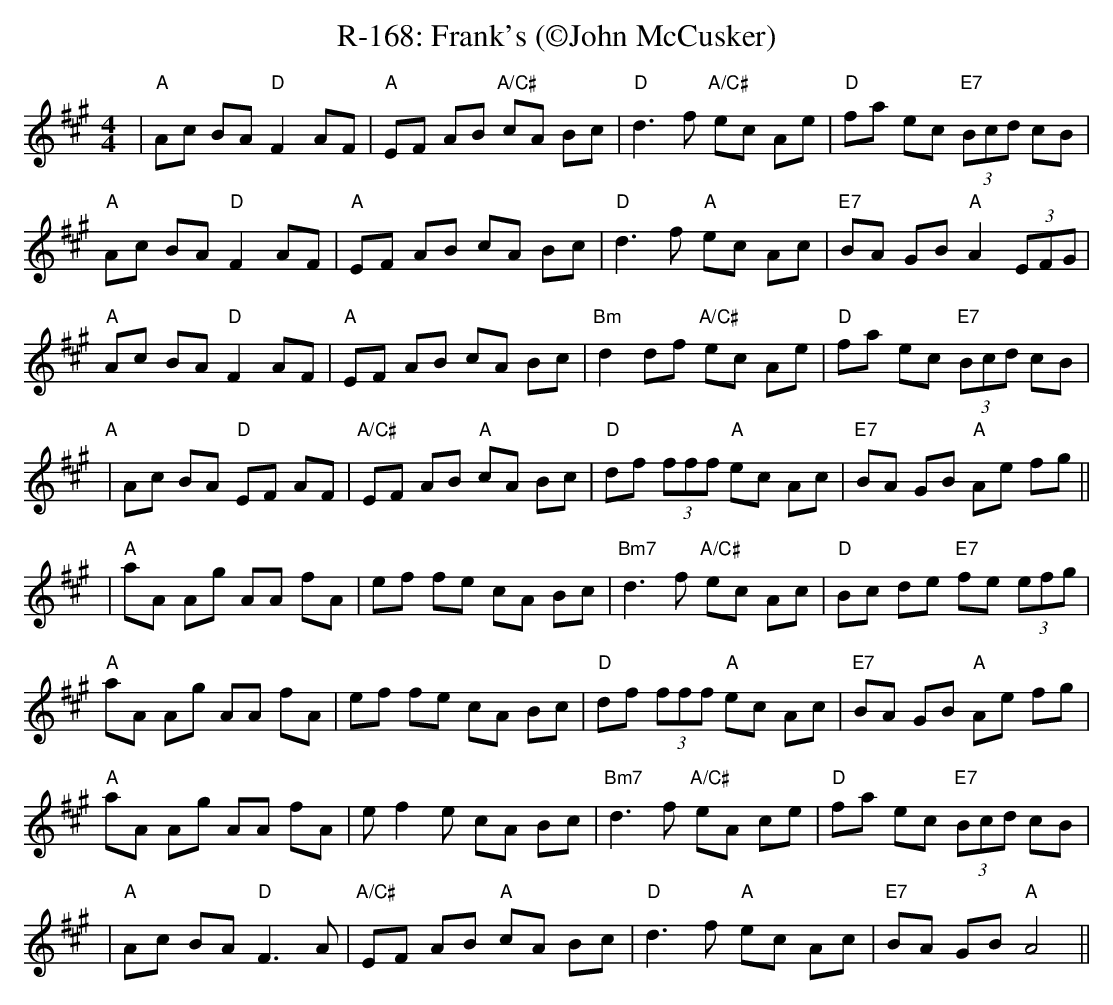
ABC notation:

X:1
T: R-168: Frank's (\251John McCusker)
M: 4/4
L: 1/8
K: Amaj
|"A"Ac BA "D"F2 AF|"A"EF AB "A/C#"cA Bc |"D"d3 f "A/C#"ec Ae |"D"fa ec "E7"(3Bcd cB |
"A"Ac BA "D"F2 AF|"A"EF AB cA Bc |"D"d3 f "A"ec Ac |"E7"BA GB "A"A2 (3EFG |
"A"Ac BA "D"F2 AF|"A"EF AB cA Bc |"Bm"d2 df "A/C#"ec Ae |"D"fa ec "E7"(3Bcd cB|
"A"|Ac BA "D"EF AF |"A/C#"EF AB "A"cA Bc |"D"df (3fff "A"ec Ac|"E7"BA GB "A"Ae fg||
|"A"aA Ag AA fA |ef fe cA Bc |"Bm7"d3 f "A/C#"ec Ac |"D"Bc de "E7"fe (3efg |
"A"aA Ag AA fA |ef fe cA Bc |"D"df (3fff "A"ec Ac |"E7"BA GB "A"Ae fg |
"A"aA Ag AA fA |e f2 e cA Bc |"Bm7"d3 f "A/C#"eA ce |"D"fa ec "E7"(3Bcd cB|
|"A"Ac BA "D"F3 A |"A/C#"EF AB "A"cA Bc |"D"d3 f "A"ec Ac |"E7"BA GB "A"A4 ||
